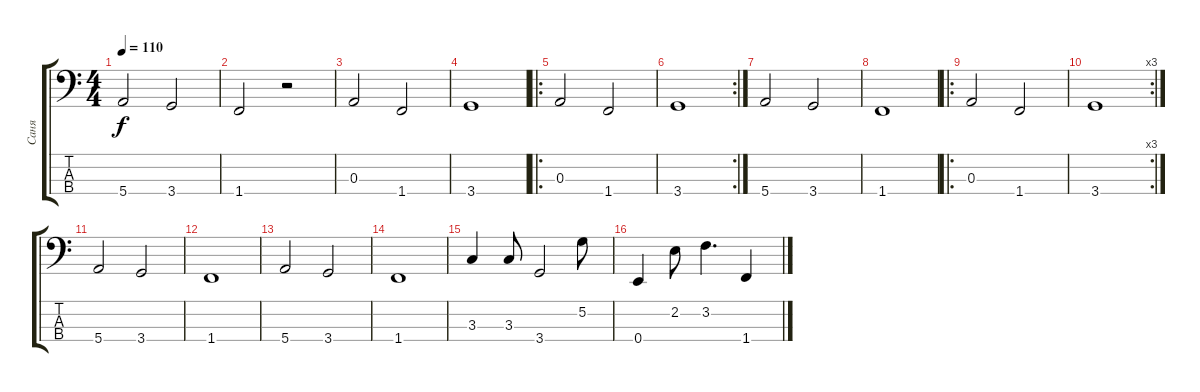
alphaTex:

\track ("Саня" "Саня") {instrument electricbassfinger}
\staff {score tabs}
\tuning (G2 D2 A1 E1) {hide}
\ts (4 4)
\tempo 110
\clef f4
\ks c
5.4.2{dy f} 3.4.2 |
1.4.2 r.2 |
0.3.2 1.4.2 |
3.4.1 |
\ro
0.3.2 1.4.2 |
\rc 2
3.4.1 |
5.4.2 3.4.2 |
1.4.1 |
\ro
0.3.2 1.4.2 |
\rc 3
3.4.1 |
5.4.2 3.4.2 |
1.4.1 |
5.4.2 3.4.2 |
1.4.1 |
3.3.4 3.3.8 3.4.2 5.2.8 |
0.4.4 2.2.8 3.2.4{d} 1.4.4
